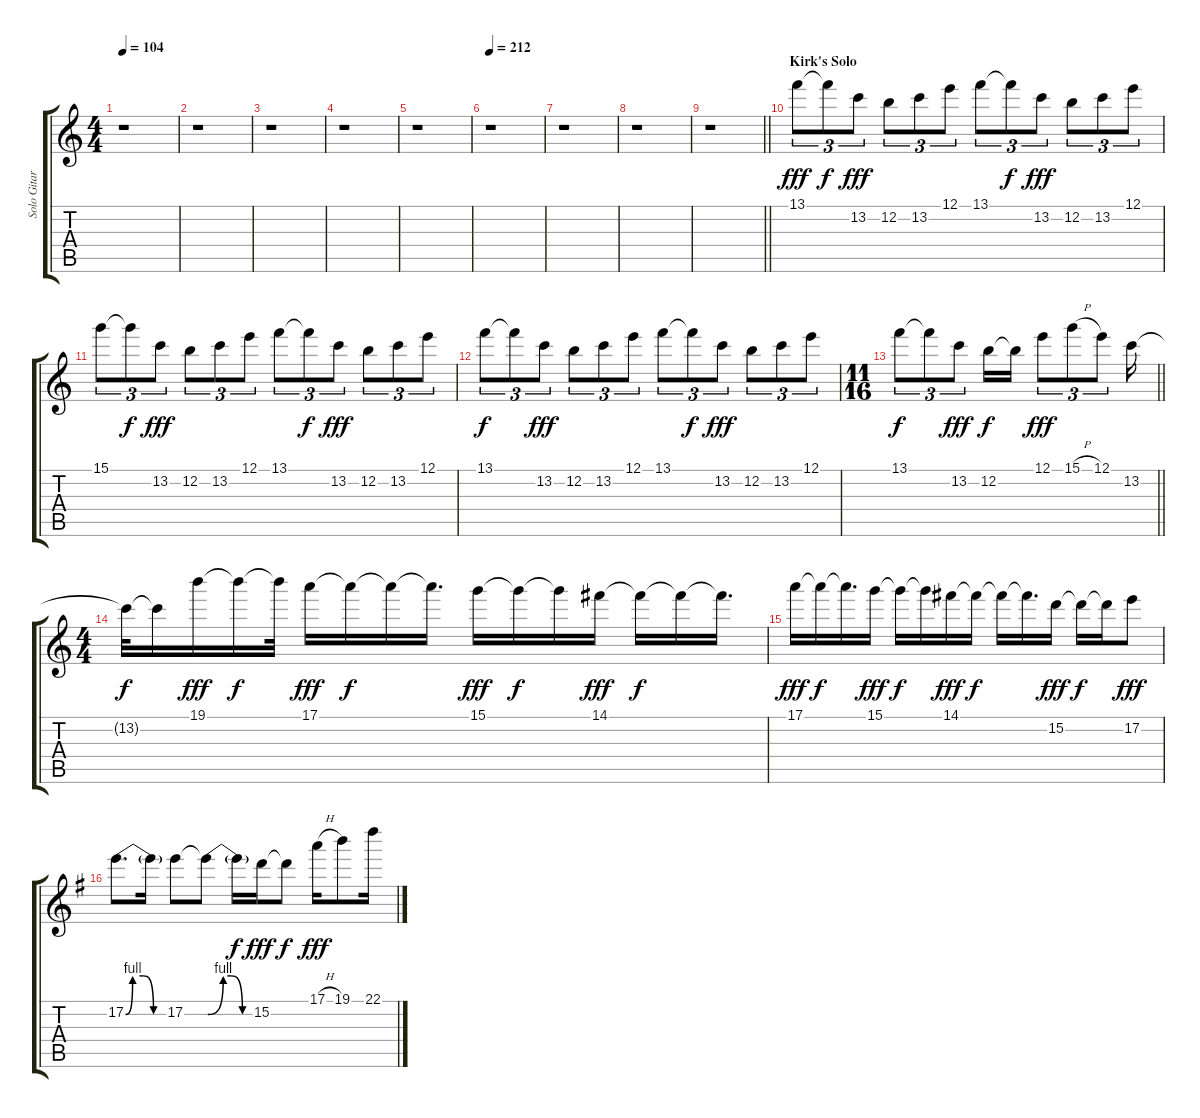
\track ("Solo Gitar" "Solo Gitar") {instrument overdrivenguitar}
\staff {score tabs}
\tuning (E4 B3 G3 D3 A2 E2) {hide}
\ts (4 4)
\tempo 104
\clef g2
\ks c
r.1{dy f} |
r.1 |
r.1 |
r.1 |
r.1 |
\tempo 212
r.1 |
r.1 |
r.1 |
\barLineRight lightlight
r.1 |
\section ("" "Kirk's Solo")
13.1.8{tu (3 2) dy fff volume 12 instrument overdrivenguitar} 13.1{t}.8{tu (3 2) dy f} 13.2.8{tu (3 2) dy fff} 12.2.8{tu (3 2)} 13.2.8{tu (3 2)} 12.1.8{tu (3 2)} 13.1.8{tu (3 2)} 13.1{t}.8{tu (3 2) dy f} 13.2.8{tu (3 2) dy fff} 12.2.8{tu (3 2)} 13.2.8{tu (3 2)} 12.1.8{tu (3 2)} |
15.1.8{tu (3 2)} 15.1{t}.8{tu (3 2) dy f} 13.2.8{tu (3 2) dy fff} 12.2.8{tu (3 2)} 13.2.8{tu (3 2)} 12.1.8{tu (3 2)} 13.1.8{tu (3 2)} 13.1{t}.8{tu (3 2) dy f} 13.2.8{tu (3 2) dy fff} 12.2.8{tu (3 2)} 13.2.8{tu (3 2)} 12.1.8{tu (3 2)} |
13.1.8{tu (3 2) dy f} 13.1{t}.8{tu (3 2)} 13.2.8{tu (3 2) dy fff} 12.2.8{tu (3 2)} 13.2.8{tu (3 2)} 12.1.8{tu (3 2)} 13.1.8{tu (3 2)} 13.1{t}.8{tu (3 2) dy f} 13.2.8{tu (3 2) dy fff} 12.2.8{tu (3 2)} 13.2.8{tu (3 2)} 12.1.8{tu (3 2)} |
\ts (11 16)
\barLineRight lightlight
13.1.8{tu (3 2) dy f} 13.1{t}.8{tu (3 2)} 13.2.8{tu (3 2) dy fff} 12.2.16{dy f} 12.2{t}.16 12.1.8{tu (3 2) dy fff} 15.1{h}.8{tu (3 2)} 12.1.8{tu (3 2)} 13.2.16 |
\ts (4 4)
13.2{t}.32{dy f} 13.2{t}.16 19.1.16{dy fff} 19.1{t}.16{dy f} 19.1{t}.32 17.1.16{dy fff} 17.1{t}.16{dy f} 17.1{t}.16 17.1{t}.16{d} 15.1.16{dy fff} 15.1{t}.16{dy f} 15.1{t}.16 14.1.16{dy fff} 14.1{t}.16{dy f} 14.1{t}.16 14.1{t}.16{d} |
17.1.16{dy fff} 17.1{t}.16{dy f} 17.1{t}.16{d} 15.1.16{dy fff} 15.1{t}.16{dy f} 15.1{t}.16 14.1.16{dy fff} 14.1{t}.16{dy f} 14.1{t}.16 14.1{t}.16{d} 15.2.16{dy fff} 15.2{t}.16{dy f} 15.2{t}.16 17.2.8{dy fff} |
\ks g
17.2{be (custom 0 0 10 4 25 4 40 0 60 0)}.8{d} 17.2{t}.16 17.2.8 17.2{be (custom 0 0 20 4 30 4 45 0 60 0) t}.8 17.2{t}.16{dy f} 15.2.16{dy fff} 15.2{t}.8{dy f} 17.1{h}.16{dy fff} 19.1.8 22.1{h}.16
